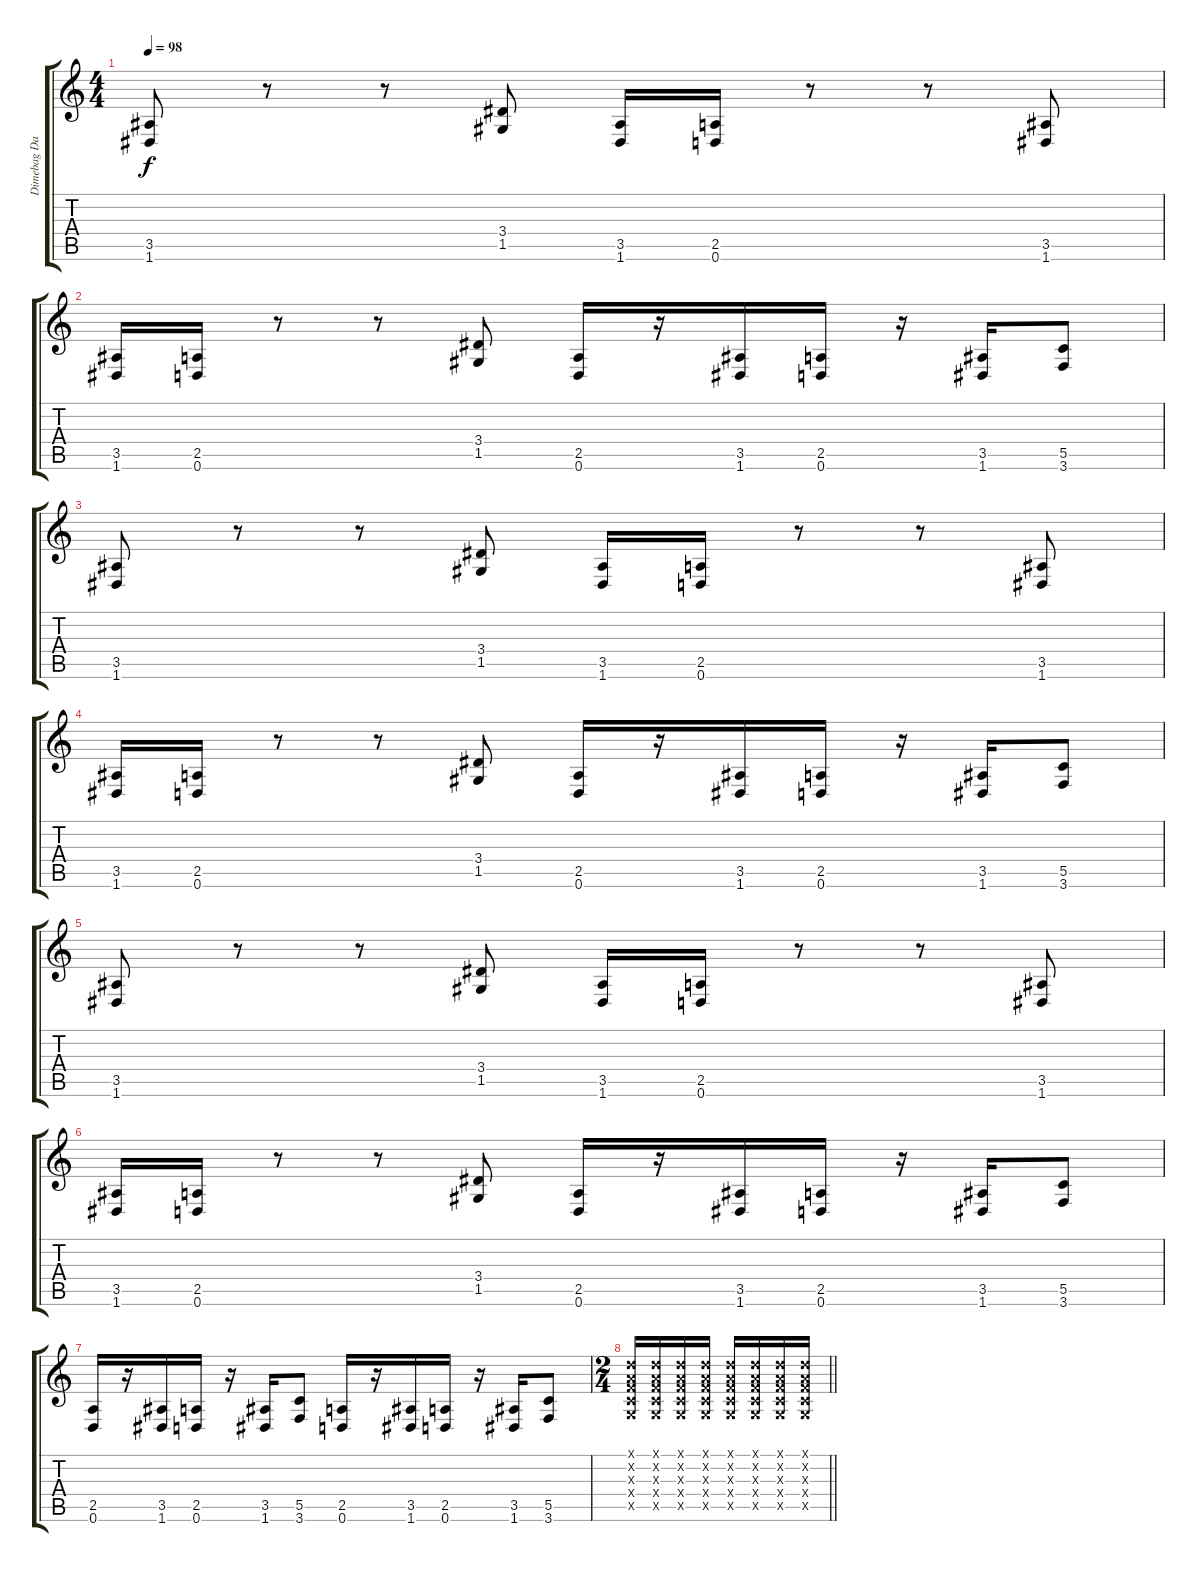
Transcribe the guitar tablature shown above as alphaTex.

\track ("Dimebag Darrell" "Dimebag Da") {instrument distortionguitar}
\staff {score tabs}
\tuning (D4 A3 F3 C3 G2 D2) {hide}
\ts (4 4)
\tempo 98
\clef g2
\ks c
(3.5 1.6).8{dy f} r.8 r.8 (3.4 1.5).8 (3.5 1.6).16 (2.5 0.6).16 r.8 r.8 (3.5 1.6).8 |
(3.5 1.6).16 (2.5 0.6).16 r.8 r.8 (3.4 1.5).8 (2.5 0.6).16 r.16 (3.5 1.6).16 (2.5 0.6).16 r.16 (3.5 1.6).16 (5.5 3.6).8 |
(3.5 1.6).8 r.8 r.8 (3.4 1.5).8 (3.5 1.6).16 (2.5 0.6).16 r.8 r.8 (3.5 1.6).8 |
(3.5 1.6).16 (2.5 0.6).16 r.8 r.8 (3.4 1.5).8 (2.5 0.6).16 r.16 (3.5 1.6).16 (2.5 0.6).16 r.16 (3.5 1.6).16 (5.5 3.6).8 |
(3.5 1.6).8 r.8 r.8 (3.4 1.5).8 (3.5 1.6).16 (2.5 0.6).16 r.8 r.8 (3.5 1.6).8 |
(3.5 1.6).16 (2.5 0.6).16 r.8 r.8 (3.4 1.5).8 (2.5 0.6).16 r.16 (3.5 1.6).16 (2.5 0.6).16 r.16 (3.5 1.6).16 (5.5 3.6).8 |
(2.5 0.6).16 r.16 (3.5 1.6).16 (2.5 0.6).16 r.16 (3.5 1.6).16 (5.5 3.6).8 (2.5 0.6).16 r.16 (3.5 1.6).16 (2.5 0.6).16 r.16 (3.5 1.6).16 (5.5 3.6).8 |
\ts (2 4)
\barLineRight lightlight
(0.1{x} 0.2{x} 0.3{x} 0.4{x} 0.5{x}).16 (0.1{x} 0.2{x} 0.3{x} 0.4{x} 0.5{x}).16 (0.1{x} 0.2{x} 0.3{x} 0.4{x} 0.5{x}).16 (0.1{x} 0.2{x} 0.3{x} 0.4{x} 0.5{x}).16 (0.1{x} 0.2{x} 0.3{x} 0.4{x} 0.5{x}).16 (0.1{x} 0.2{x} 0.3{x} 0.4{x} 0.5{x}).16 (0.1{x} 0.2{x} 0.3{x} 0.4{x} 0.5{x}).16 (0.1{x} 0.2{x} 0.3{x} 0.4{x} 0.5{x}).16
